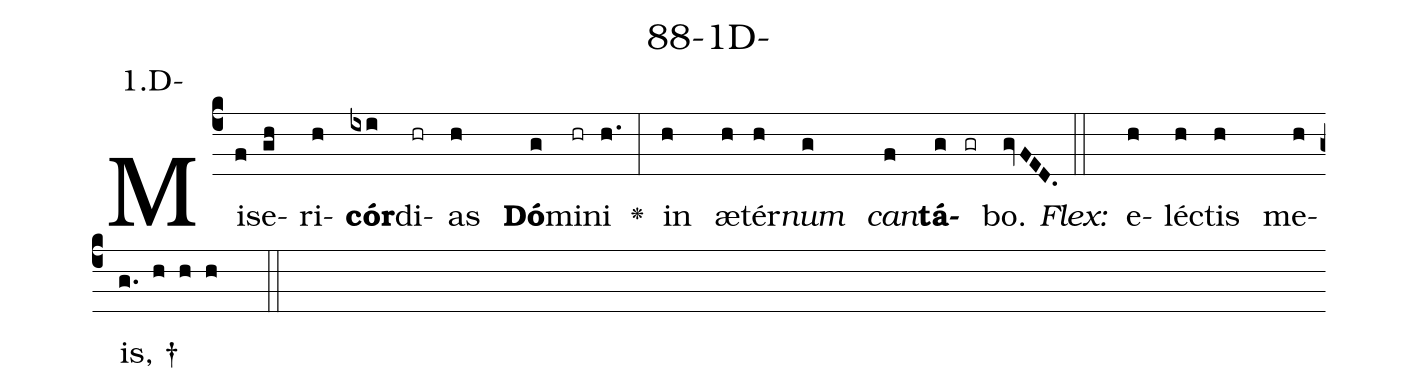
name: 88-1D-;
annotation: 1.D-;
%%
(c4)Mi(f)se(gh)ri(h)<b>cór</b>(ixi)di(hr)as(h) <b>Dó</b>(g)mi(hr)ni(h.) <v>\greheightstar</v>(:) in(h) æ(h)tér(h)<i>num</i>(g) <i>can</i>(f)<b>tá</b>(g gr)bo.(gvFED.) (::)
<i>Flex:</i>()  e(h)léc(h)tis(h) me(h)is, †(g. h h h  ::)

%E(h) u(h) o(g) u(f) a(g) e.(gvFED.) (::)
